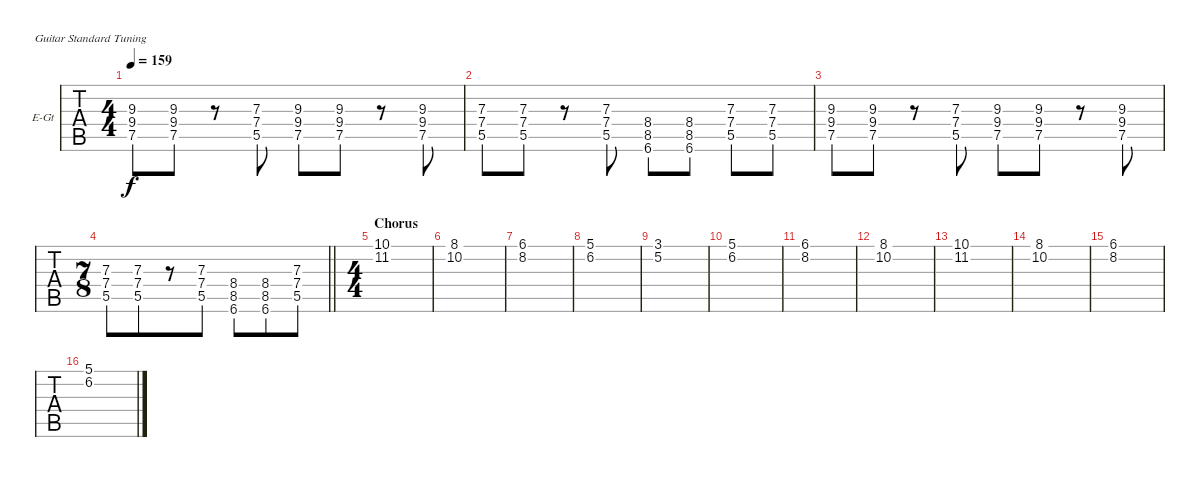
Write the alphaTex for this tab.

\bracketExtendMode groupsimilarinstruments
\firstSystemTrackNameOrientation horizontal
\otherSystemsTrackNameOrientation horizontal
\track ("Albert" "E-Gt") {instrument overdrivenguitar}
\staff {tabs}
\tuning (E4 B3 G3 D3 A2 E2)
\ts (4 4)
\tempo 159
\clef g2
\ks c
(9.3 9.4 7.5).8{dy f} (9.3 9.4 7.5).8 r.8 (7.3 7.4 5.5).8 (9.3 9.4 7.5).8 (9.3 9.4 7.5).8 r.8 (9.3 9.4 7.5).8 |
(7.3 7.4 5.5).8 (7.3 7.4 5.5).8 r.8 (7.3 7.4 5.5).8 (8.4 8.5 6.6).8 (8.4 8.5 6.6).8 (7.3 7.4 5.5).8 (7.3 7.4 5.5).8 |
(9.3 9.4 7.5).8 (9.3 9.4 7.5).8 r.8 (7.3 7.4 5.5).8 (9.3 9.4 7.5).8 (9.3 9.4 7.5).8 r.8 (9.3 9.4 7.5).8 |
\ts (7 8)
\barLineRight lightlight
(7.3 7.4 5.5).8 (7.3 7.4 5.5).8 r.8 (7.3 7.4 5.5).8 (8.4 8.5 6.6).8 (8.4 8.5 6.6).8 (7.3 7.4 5.5).8 |
\ts (4 4)
\section ("" "Chorus")
(10.1 11.2).1 |
(8.1 10.2).1 |
(6.1 8.2).1 |
(5.1 6.2).1 |
(3.1 5.2).1 |
(5.1 6.2).1 |
(6.1 8.2).1 |
(8.1 10.2).1 |
(10.1 11.2).1 |
(8.1 10.2).1 |
(6.1 8.2).1 |
(5.1 6.2).1
